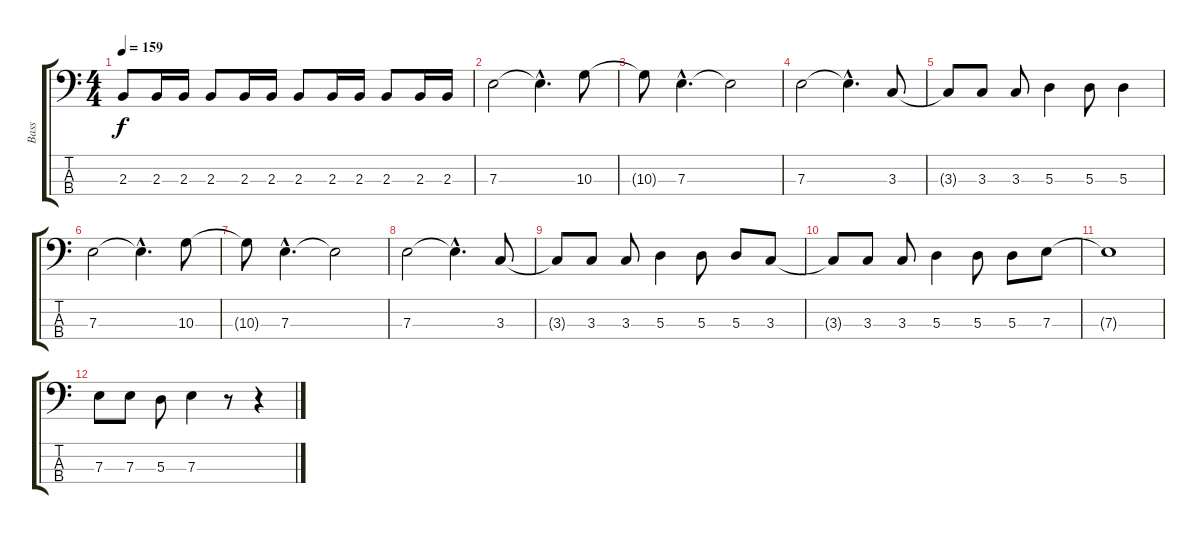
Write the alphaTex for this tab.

\track ("Bass" "Bass") {instrument electricbassfinger}
\staff {score tabs}
\tuning (G2 D2 A1 E1) {hide}
\ts (4 4)
\tempo 159
\clef f4
\ks c
2.3.8{dy f} 2.3.16 2.3.16 2.3.8 2.3.16 2.3.16 2.3.8 2.3.16 2.3.16 2.3.8 2.3.16 2.3.16 |
7.3.2 7.3{hac t}.4{d} 10.3.8 |
10.3{t}.8 7.3{hac}.4{d} 7.3{t}.2 |
7.3.2 7.3{hac t}.4{d} 3.3.8 |
3.3{t}.8 3.3.8 3.3.8 5.3.4 5.3.8 5.3.4 |
7.3.2 7.3{hac t}.4{d} 10.3.8 |
10.3{t}.8 7.3{hac}.4{d} 7.3{t}.2 |
7.3.2 7.3{hac t}.4{d} 3.3.8 |
3.3{t}.8 3.3.8 3.3.8 5.3.4 5.3.8 5.3.8 3.3.8 |
3.3{t}.8 3.3.8 3.3.8 5.3.4 5.3.8 5.3.8 7.3.8 |
7.3{t}.1 |
7.3.8 7.3.8 5.3.8 7.3.4 r.8 r.4
